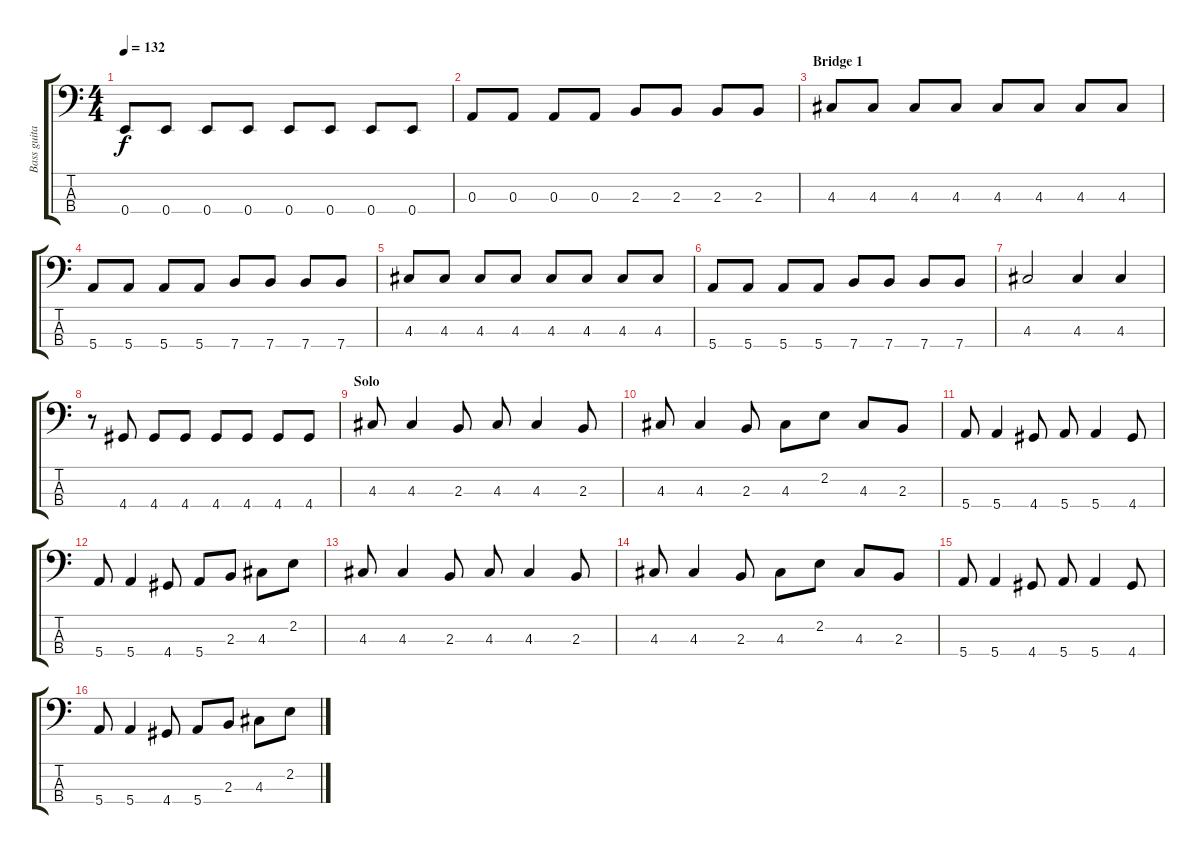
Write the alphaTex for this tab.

\track ("Bass guitar" "Bass guita") {instrument acousticguitarnylon}
\staff {score tabs}
\tuning (G2 D2 A1 E1) {hide}
\ts (4 4)
\tempo 132
\clef f4
\ks c
0.4.8{dy f} 0.4.8 0.4.8 0.4.8 0.4.8 0.4.8 0.4.8 0.4.8 |
0.3.8 0.3.8 0.3.8 0.3.8 2.3.8 2.3.8 2.3.8 2.3.8 |
\section ("" "Bridge 1")
4.3.8 4.3.8 4.3.8 4.3.8 4.3.8 4.3.8 4.3.8 4.3.8 |
5.4.8 5.4.8 5.4.8 5.4.8 7.4.8 7.4.8 7.4.8 7.4.8 |
4.3.8 4.3.8 4.3.8 4.3.8 4.3.8 4.3.8 4.3.8 4.3.8 |
5.4.8 5.4.8 5.4.8 5.4.8 7.4.8 7.4.8 7.4.8 7.4.8 |
4.3.2 4.3.4 4.3.4 |
r.8 4.4.8 4.4.8 4.4.8 4.4.8 4.4.8 4.4.8 4.4.8 |
\section ("" "Solo")
4.3.8 4.3.4 2.3.8 4.3.8 4.3.4 2.3.8 |
4.3.8 4.3.4 2.3.8 4.3.8 2.2.8 4.3.8 2.3.8 |
5.4.8 5.4.4 4.4.8 5.4.8 5.4.4 4.4.8 |
5.4.8 5.4.4 4.4.8 5.4.8 2.3.8 4.3.8 2.2.8 |
4.3.8 4.3.4 2.3.8 4.3.8 4.3.4 2.3.8 |
4.3.8 4.3.4 2.3.8 4.3.8 2.2.8 4.3.8 2.3.8 |
5.4.8 5.4.4 4.4.8 5.4.8 5.4.4 4.4.8 |
5.4.8 5.4.4 4.4.8 5.4.8 2.3.8 4.3.8 2.2.8
